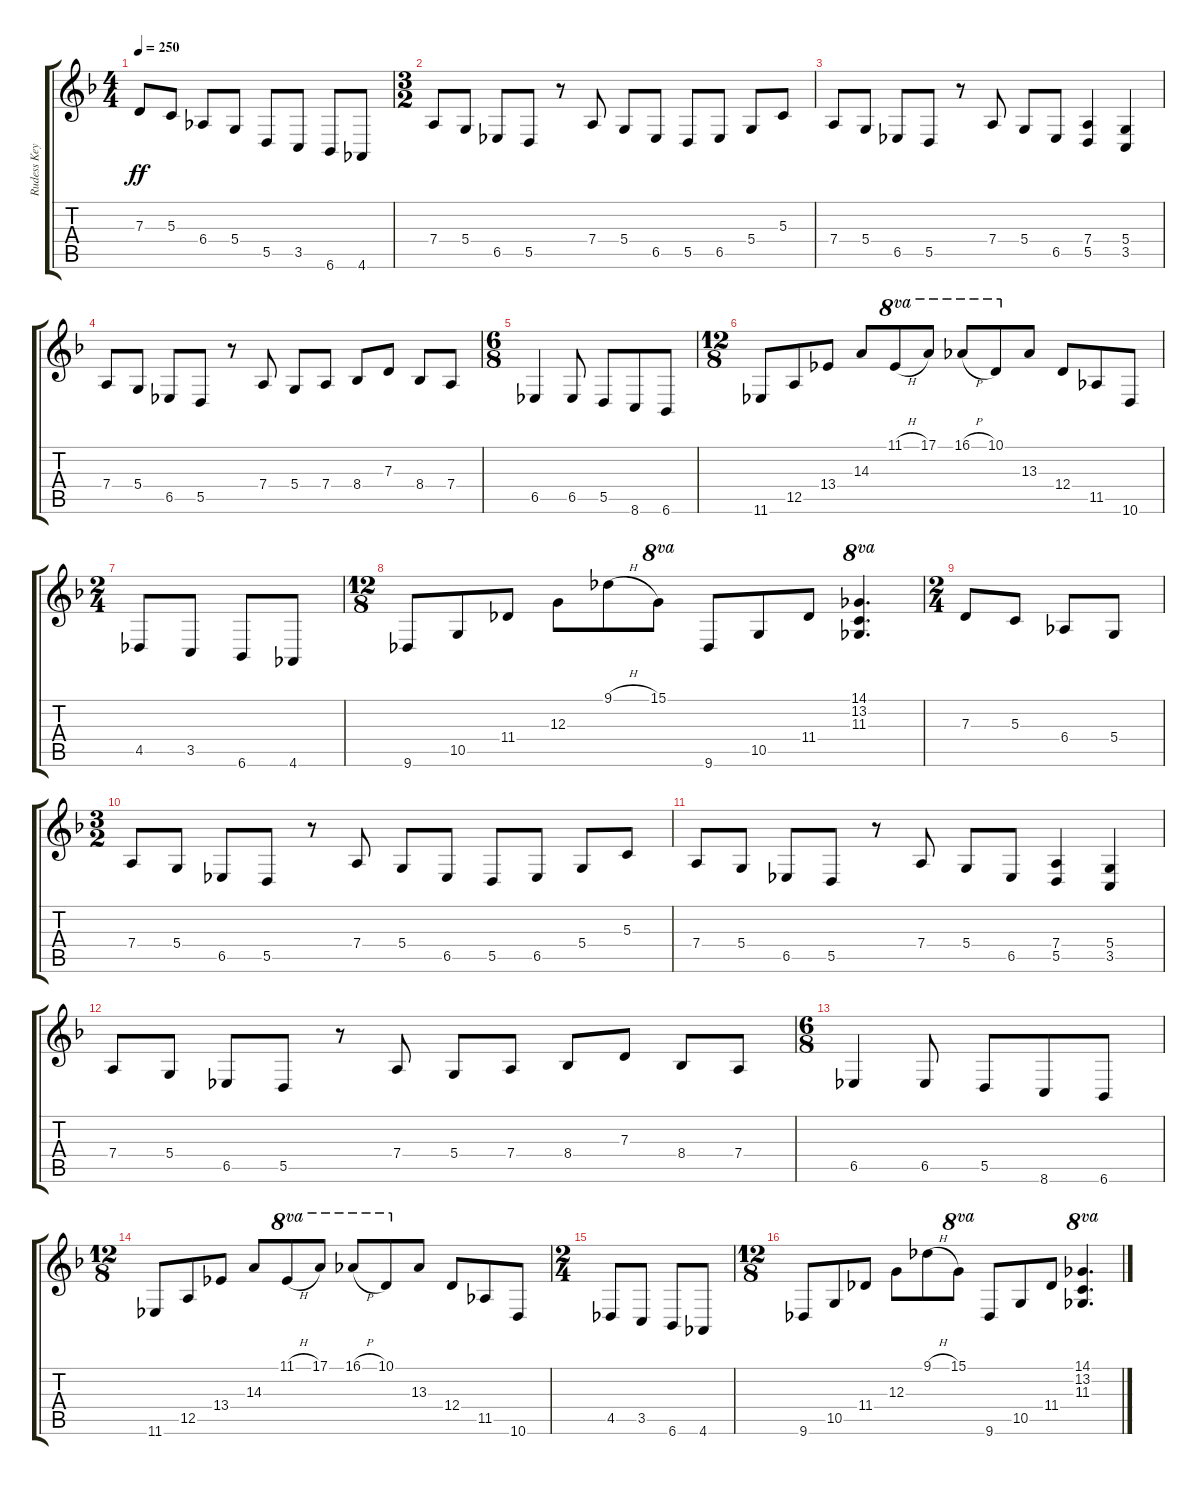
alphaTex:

\track ("Rudess Keys " "Rudess Key") {instrument stringensemble1}
\staff {score tabs}
\tuning (E4 B3 G3 D3 A2 E2) {hide}
\ts (4 4)
\tempo 250
\clef g2
\ks f
7.3.8{dy ff} 5.3.8 6.4.8 5.4.8 5.5.8 3.5.8 6.6.8 4.6.8 |
\ts (3 2)
7.4.8 5.4.8 6.5.8 5.5.8 r.8 7.4.8 5.4.8 6.5.8 5.5.8 6.5.8 5.4.8 5.3.8 |
7.4.8 5.4.8 6.5.8 5.5.8 r.8 7.4.8 5.4.8 6.5.8 (7.4 5.5).4 (5.4 3.5).4 |
7.4.8 5.4.8 6.5.8 5.5.8 r.8 7.4.8 5.4.8 7.4.8 8.4.8 7.3.8 8.4.8 7.4.8 |
\ts (6 8)
6.5.4 6.5.8 5.5.8 8.6.8 6.6.8 |
\ts (12 8)
11.6.8 12.5.8 13.4.8 14.3.8 11.1{h}.8{ot 8va} 17.1.8{ot 8va} 16.1{h}.8{ot 8va} 10.1.8{ot 8va} 13.3.8 12.4.8 11.5.8 10.6.8 |
\ts (2 4)
4.5.8 3.5.8 6.6.8 4.6.8 |
\ts (12 8)
9.6.8 10.5.8 11.4.8 12.3.8 9.1{h}.8 15.1.8{ot 8va} 9.6.8 10.5.8 11.4.8 (14.1 13.2 11.3).4{d ot 8va} |
\ts (2 4)
7.3.8 5.3.8 6.4.8 5.4.8 |
\ts (3 2)
7.4.8 5.4.8 6.5.8 5.5.8 r.8 7.4.8 5.4.8 6.5.8 5.5.8 6.5.8 5.4.8 5.3.8 |
7.4.8 5.4.8 6.5.8 5.5.8 r.8 7.4.8 5.4.8 6.5.8 (7.4 5.5).4 (5.4 3.5).4 |
7.4.8 5.4.8 6.5.8 5.5.8 r.8 7.4.8 5.4.8 7.4.8 8.4.8 7.3.8 8.4.8 7.4.8 |
\ts (6 8)
6.5.4 6.5.8 5.5.8 8.6.8 6.6.8 |
\ts (12 8)
11.6.8 12.5.8 13.4.8 14.3.8 11.1{h}.8{ot 8va} 17.1.8{ot 8va} 16.1{h}.8{ot 8va} 10.1.8{ot 8va} 13.3.8 12.4.8 11.5.8 10.6.8 |
\ts (2 4)
4.5.8 3.5.8 6.6.8 4.6.8 |
\ts (12 8)
9.6.8 10.5.8 11.4.8 12.3.8 9.1{h}.8 15.1.8{ot 8va} 9.6.8 10.5.8 11.4.8 (14.1 13.2 11.3).4{d ot 8va}
